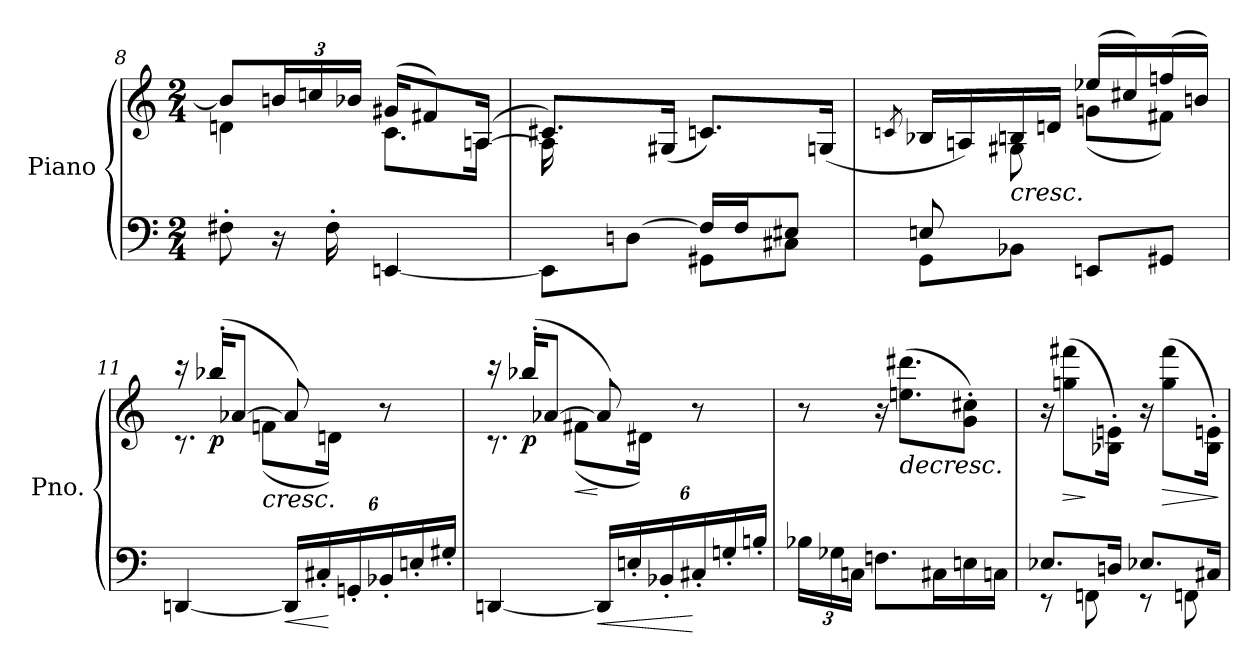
**kern	**kern	**dynam
*part1	*part1	*part1
*staff2	*staff1	*staff1/2
*I"Piano	*	*
*I'Pno.	*	*
!!LO:LB:g=z
*clefF4	*clefG2	*
*k[]	*k[]	*
*M2/4	*M2/4	*
=8	=8	=8
*	*^	*
8F#X'\	8b-/L]	4dn\	.
*	*Xbrackettup	*	*
16r	24bn/L	.	.
.	24ccn/	.	.
16F#'\	.	.	.
.	24b-X/JJ	.	.
[4EEn/	(>16g#X/KL	8.c\L	.
.	8f#X/)	.	.
.	(>[16An/Jk	16A\Jk	.
=9	=9	=9	=9
*^	*	*	*
16ryy	8EE\L]	8.c#X/L)	16A\LL]	.
16Gn/J	.	.	4..ryy	.
[8F#X/J	8Dn\J	.	.	.
.	.	(<16G#X/Jk	.	.
16F#/LL]	8GG#X\L	8.cn/L)	.	.
16F#/J	.	.	.	.
8E#X/J	8C#X\J	.	.	.
.	.	(<16Gn/Jk	.	.
=10	=10	=10	=10	=10
.	.	8qcn/	.	.
(<8En/L	8GG\L	16B-X/LL	8ryy	.
.	.	16An/)	.	.
!	!	!	!	!LO:HP:b
4.ryy	8BB-X\J	(>16Bn/	8G#X\J)	<
.	.	16dn/JJ)	.	.
.	8EEn/L	(>16ee-X/LL	(<8gn\L	.
.	.	16cc#X/)	.	.
.	8GG#X/J	(>16ffn/	8f#X\J)	.
.	.	16bn/JJ)	.	.
*v	*v	*	*	*
!!LO:LB:g=z	!!
=11	=11	=11	=11
[4DDn/	16r	8.r	.
!	!	!	!LO:DY:b
.	(>16bb-X'/KL	.	p
.	[8a-X/J	.	.
!	!	!	!LO:HP:b
.	.	(<8fn\L	<
*Xbrackettup	*	*	*
!	!	!	!LO:HP:b=2
!	!	!	!LO:HP:n=1:b
24DD/LL]	8a-/])	.	< >
24C#X'/	.	.	.
.	.	16dn\Jk)	[ [
24GGn'/	.	.	.
24BB-X'/	8r	8ryy	.
24En'/	.	.	.
24G#X'/JJ	.	.	.
*	*v	*v	*
.	.	]
=12	=12	=12
*	*^	*
[4DDn/	16r	8.r	.
!	!	!	!LO:DY:b
.	(>16bb-X'/KL	.	p
.	[8a-X/J	.	.
!	!	!	!LO:HP:b
.	.	(<8f#X\L	<
!	!	!	!LO:HP:b=2
!	!	!	!LO:HP:n=1:b
24DD/LL]	8a-/])	.	< [ >
24En'/	.	.	.
.	.	16d#X\Jk)	]
24BB-X'/	.	.	.
24C#X'/	8r	8ryy	.
24Gn'/	.	.	.
24Bn'/JJ	.	.	.
*	*v	*v	*
.	.	[
=13	=13	=13
24B-X\LL	8r	.
24G-X\	.	.
24Cn\JJ	.	.
8.Fn\L	16r	.
!	!	!LO:HP:b
.	(>8.een\ 8.ddd#X\L	>
16C#X\L	.	.
16En\	8g\' 8cc#X\'J)	.
16Cn\JJ	.	.
.	.	[
!!LO:PB:g=z
=14	=14	=14
*^	*	*
8.E-X/L	8r	16r	.
!	!	!	!LO:HP:b
.	.	(>8ggn\ 8fff#X\L	>
.	8FFn\	.	]
16Dn/Jk	.	16B-X\' 16en\'Jk)	.
8.E-X/L	8r	16r	.
!	!	!	!LO:HP:n=1:b
.	.	(>8gg\ 8fff#\L	] >
.	8FFn\	.	.
16C#X/Jk	.	16B-\' 16en\'Jk)	.
*v	*v	*	*
.	.	]
=	=	=
*-	*-	*-
